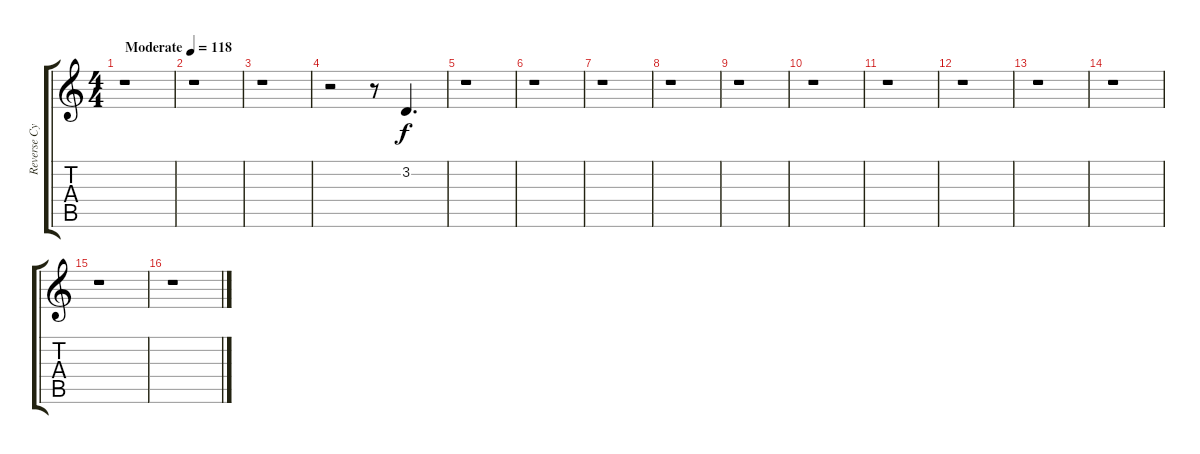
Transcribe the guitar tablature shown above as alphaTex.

\track ("Reverse Cymbal" "Reverse Cy") {instrument reversecymbal}
\staff {score tabs}
\tuning (E4 B3 G3 D3 A2 E2) {hide}
\ts (4 4)
\tempo (118 "Moderate")
\clef g2
\ks c
r.1{dy f instrument reversecymbal} |
r.1 |
r.1 |
r.2 r.8 3.2.4{d} |
r.1 |
r.1 |
r.1 |
r.1 |
r.1 |
r.1 |
r.1 |
r.1 |
r.1 |
r.1 |
r.1 |
r.1
